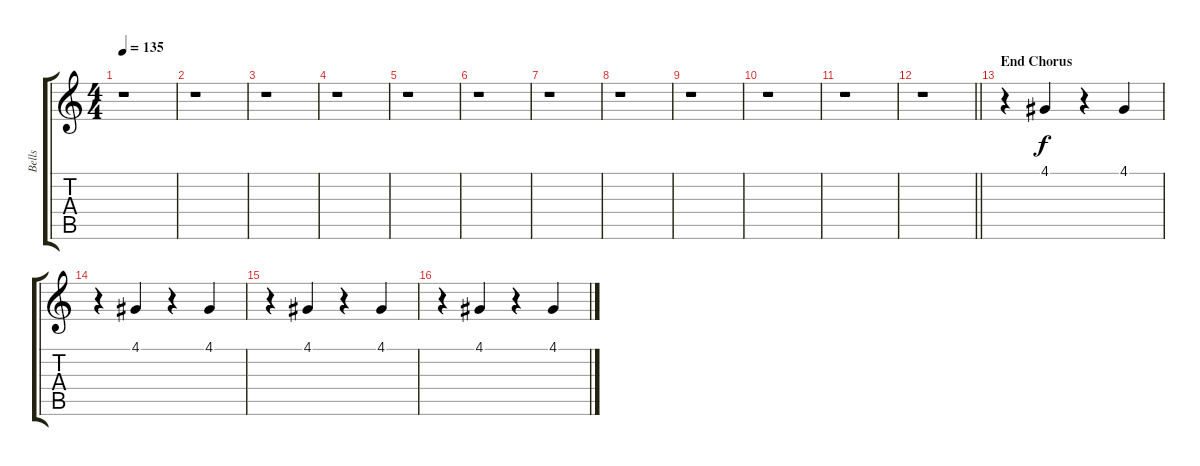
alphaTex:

\track ("Bells" "Bells") {instrument tubularbells}
\staff {score tabs}
\tuning (E4 B3 G3 D3 A2 E2) {hide}
\ts (4 4)
\tempo 135
\clef g2
\ks c
r.1{dy f} |
r.1 |
r.1 |
r.1 |
r.1 |
r.1 |
r.1 |
r.1 |
r.1 |
r.1 |
r.1 |
\barLineRight lightlight
r.1 |
\section ("" "End Chorus")
r.4 4.1.4 r.4 4.1.4 |
r.4 4.1.4 r.4 4.1.4 |
r.4 4.1.4 r.4 4.1.4 |
r.4 4.1.4 r.4 4.1.4
